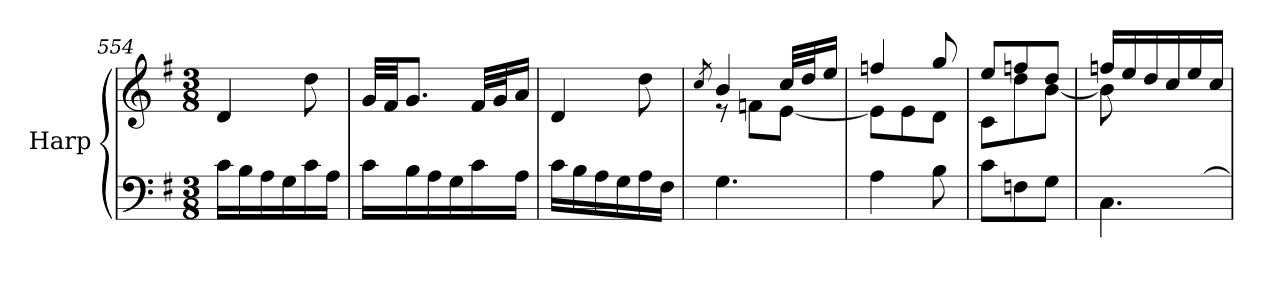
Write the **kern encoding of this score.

**kern	**kern
*part1	*part1
*staff2	*staff1
*I"Harp	*
*I'Hp	*
*clefF4	*clefG2
*k[f#]	*k[f#]
*M3/8	*M3/8
=554	=554
16c\LL	4d/
16B\	.
16A\	.
16G\	.
16c\	8dd\
16A\JJ	.
=555	=555
16c\LL	32g/LLL
.	32f#/JJ
16B\	8.g/J
16A\	.
16G\	.
16c\	32f#/LLL
.	32g/J
16A\JJ	16a/JJ
!!LO:PB:g=z
=556	=556
16c\LL	4d/
16B\	.
16A\	.
16G\	.
16A\	8dd\
16F#\JJ	.
=557	=557
.	8qcc/
*	*^
4.G\	4b/	8r
.	.	8fn\L
.	32cc/LLL	[8e\J
.	32dd/J	.
.	16ee/JJ	.
=558	=558	=558
4A\	4ffn/	8e\L]
.	.	8e\
8B\	8gg/	8d\J
=559	=559	=559
8c\L	8ee/L	8c\L
8Fn\	8ffn/	8dd\
8G\J	8dd/J	[8b\J
=560	=560	=560
*^	*	*
8ryy	4.C\	16ffn/LL	8b\L]
.	.	16ee/	.
8B/	.	16dd/	4ryy
.	.	16cc/	.
[8A/J	.	16ee/	.
.	.	16cc/JJ	.
*v	*v	*	*
*	*v	*v
=	=
*-	*-
